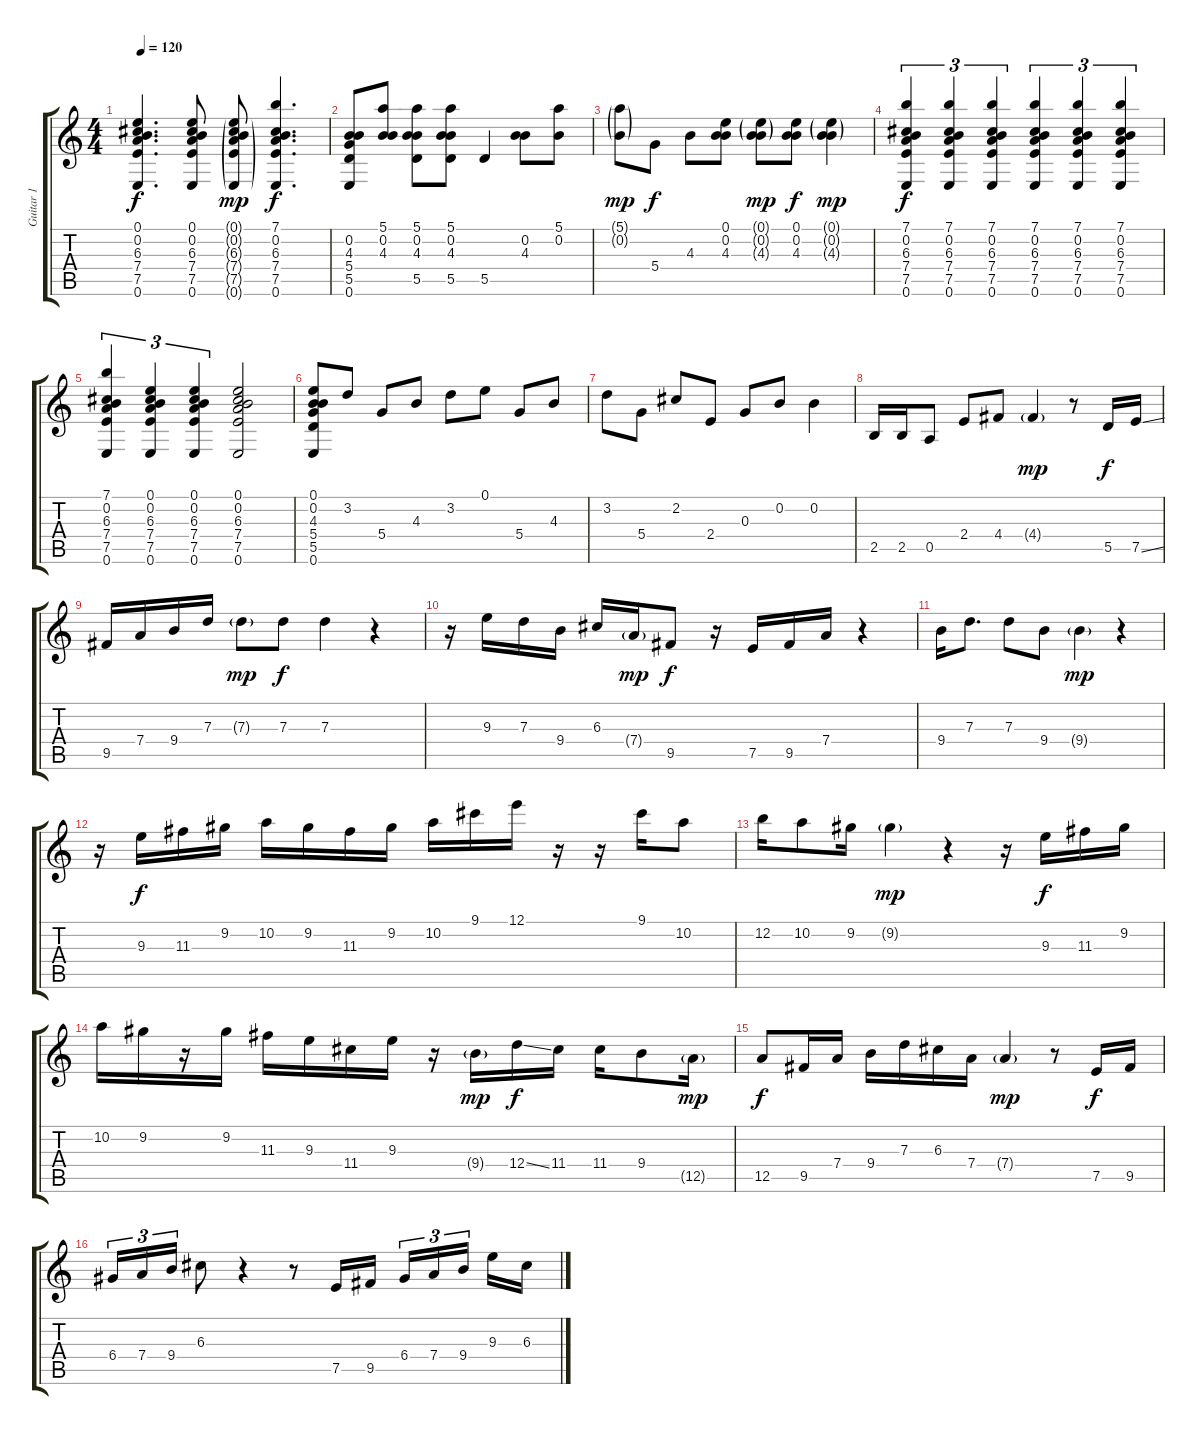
\track ("Guitar 1" "Guitar 1") {instrument acousticguitarsteel}
\staff {score tabs}
\tuning (E4 B3 G3 D3 A2 E2) {hide}
\ts (4 4)
\tempo 120
\clef g2
\ks c
(0.1 0.2 6.3 7.4 7.5 0.6).4{d dy f} (0.1 0.2 6.3 7.4 7.5 0.6).8 (0.1{g} 0.2{g} 6.3{g} 7.4{g} 7.5{g} 0.6{g}).8{dy mp} (7.1 0.2 6.3 7.4 7.5 0.6).4{d dy f} |
(0.2 4.3 5.4 5.5 0.6).8 (5.1 0.2 4.3).8 (5.1 0.2 4.3 5.5).8 (5.1 0.2 4.3 5.5).8 5.5.4 (0.2 4.3).8 (5.1 0.2).8 |
(5.1{g} 0.2{g}).8{dy mp} 5.4.8{dy f} 4.3.8 (0.1 0.2 4.3).8 (0.1{g} 0.2{g} 4.3{g}).8{dy mp} (0.1 0.2 4.3).8{dy f} (0.1{g} 0.2{g} 4.3{g}).4{dy mp} |
(7.1 0.2 6.3 7.4 7.5 0.6).4{tu (3 2) dy f} (7.1 0.2 6.3 7.4 7.5 0.6).4{tu (3 2)} (7.1 0.2 6.3 7.4 7.5 0.6).4{tu (3 2)} (7.1 0.2 6.3 7.4 7.5 0.6).4{tu (3 2)} (7.1 0.2 6.3 7.4 7.5 0.6).4{tu (3 2)} (7.1 0.2 6.3 7.4 7.5 0.6).4{tu (3 2)} |
(7.1 0.2 6.3 7.4 7.5 0.6).4{tu (3 2)} (0.1 0.2 6.3 7.4 7.5 0.6).4{tu (3 2)} (0.1 0.2 6.3 7.4 7.5 0.6).4{tu (3 2)} (0.1 0.2 6.3 7.4 7.5 0.6).2 |
(0.1 0.2 4.3 5.4 5.5 0.6).8 3.2.8 5.4.8 4.3.8 3.2.8 0.1.8 5.4.8 4.3.8 |
3.2.8 5.4.8 2.2.8 2.4.8 0.3.8 0.2.8 0.2.4 |
2.5.16 2.5.16 0.5.8 2.4.8 4.4.8 4.4{g}.4{dy mp} r.8 5.5.16{dy f} 7.5{ss}.16 |
9.5.16 7.4.16 9.4.16 7.3.16 7.3{g}.8{dy mp} 7.3.8{dy f} 7.3.4 r.4 |
r.16 9.3.16 7.3.16 9.4.16 6.3.16 7.4{g}.16{dy mp} 9.5.8{dy f} r.16 7.5.16 9.5.16 7.4.16 r.4 |
9.4.16 7.3.8{d} 7.3.8 9.4.8 9.4{g}.4{dy mp} r.4 |
r.16 9.3.16{dy f} 11.3.16 9.2.16 10.2.16 9.2.16 11.3.16 9.2.16 10.2.16 9.1.16 12.1.16 r.16 r.16 9.1.16 10.2.8 |
12.2.16 10.2.8 9.2.16 9.2{g}.4{dy mp} r.4 r.16 9.3.16{dy f} 11.3.16 9.2.16 |
10.2.16 9.2.16 r.16 9.2.16 11.3.16 9.3.16 11.4.16 9.3.16 r.16 9.4{g}.16{dy mp} 12.4{ss}.16{dy f} 11.4.16 11.4.16 9.4.8 12.5{g}.16{dy mp} |
12.5.8{dy f} 9.5.16 7.4.16 9.4.16 7.3.16 6.3.16 7.4.16 7.4{g}.4{dy mp} r.8 7.5.16{dy f} 9.5.16 |
6.4.16{tu (3 2)} 7.4.16{tu (3 2)} 9.4.16{tu (3 2)} 6.3.8 r.4 r.8 7.5.16 9.5.16 6.4.16{tu (3 2)} 7.4.16{tu (3 2)} 9.4.16{tu (3 2) beam splitsecondary} 9.3.16 6.3.16
